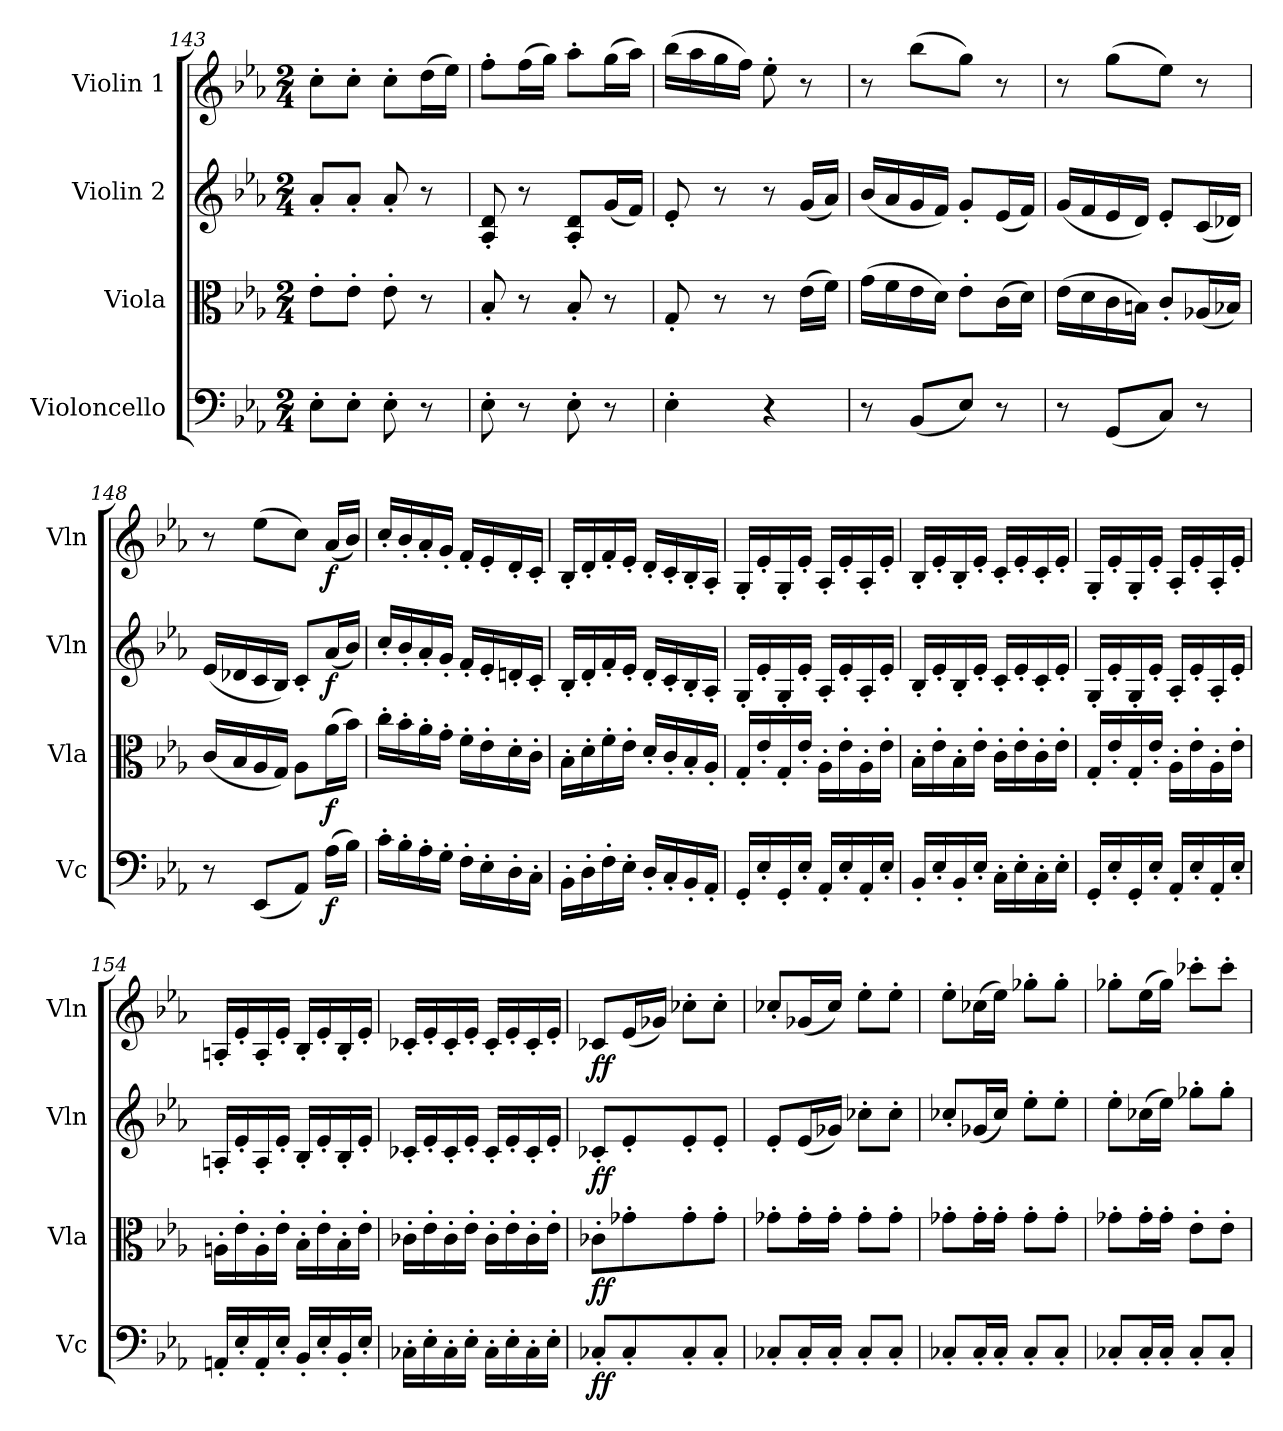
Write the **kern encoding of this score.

**kern	**dynam	**kern	**dynam	**kern	**dynam	**kern	**dynam
*part4	*part4	*part3	*part3	*part2	*part2	*part1	*part1
*staff4	*staff4	*staff3	*staff3	*staff2	*staff2	*staff1	*staff1
*I"Violoncello	*	*I"Viola	*	*I"Violin 2	*	*I"Violin 1	*
*I'Vc	*	*I'Vla	*	*I'Vln	*	*I'Vln	*
*clefF4	*	*clefC3	*	*clefG2	*	*clefG2	*
*k[b-e-a-]	*	*k[b-e-a-]	*	*k[b-e-a-]	*	*k[b-e-a-]	*
*M2/4	*	*M2/4	*	*M2/4	*	*M2/4	*
=143	=143	=143	=143	=143	=143	=143	=143
8E-'\L	.	8e-'\L	.	8a-'/L	.	8cc'\L	.
8E-'\J	.	8e-'\J	.	8a-'/J	.	8cc'\J	.
8E-'\	.	8e-'\	.	8a-'/	.	8cc'\L	.
8r	.	8r	.	8r	.	(>16dd\L	.
.	.	.	.	.	.	16ee-\JJ)	.
=144	=144	=144	=144	=144	=144	=144	=144
8E-'\	.	8B-'/	.	8A-/' 8d/'	.	8ff'\L	.
8r	.	8r	.	8r	.	(>16ff\L	.
.	.	.	.	.	.	16gg\JJ)	.
8E-'\	.	8B-'/	.	8A-/' 8d/'L	.	8aa-'\L	.
8r	.	8r	.	(<16g/L	.	(>16gg\L	.
.	.	.	.	16f/JJ)	.	16aa-\JJ)	.
!!LO:LB:g=z
=145	=145	=145	=145	=145	=145	=145	=145
4E-'\	.	8G'/	.	8e-'/	.	(>16bb-\LL	.
.	.	.	.	.	.	16aa-\	.
.	.	8r	.	8r	.	16gg\	.
.	.	.	.	.	.	16ff\JJ)	.
4r	.	8r	.	8r	.	8ee-'\	.
!	!	!	!LO:DY:b	!	!	!	!
!	!	!	!LO:DY:n=1:b	!	!LO:DY:b	!	!
!	!	!	!	!	!LO:DY:n=1:b	!	!
.	.	(>16e-\LL	other-dynamics f	(<16g/LL	other-dynamics f	8r	.
.	.	16f\JJ)	.	16a-/JJ)	.	.	.
=146	=146	=146	=146	=146	=146	=146	=146
8r	.	(>16g\LL	.	(<16b-/LL	.	8r	.
.	.	16f\	.	16a-/	.	.	.
!	!LO:DY:b	!	!	!	!	!	!
!	!LO:DY:n=1:b	!	!	!	!	!	!LO:DY:b
!	!	!	!	!	!	!	!LO:DY:n=1:b
(<8BB-/L	other-dynamics f	16e-\	.	16g/	.	(>8bb-\L	other-dynamics f
.	.	16d\JJ)	.	16f/JJ)	.	.	.
8E-/J)	.	8e-'\L	.	8g'/L	.	8gg\J)	.
8r	.	(>16c\L	.	(<16e-/L	.	8r	.
.	.	16d\JJ)	.	16f/JJ)	.	.	.
=147	=147	=147	=147	=147	=147	=147	=147
8r	.	(>16e-\LL	.	(<16g/LL	.	8r	.
.	.	16d\	.	16f/	.	.	.
(<8GG/L	.	16c\	.	16e-/	.	(>8gg\L	.
.	.	16Bn\JJ)	.	16d/JJ)	.	.	.
8C/J)	.	8c'/L	.	8e-'/L	.	8ee-\J)	.
8r	.	(<16A-X/L	.	(<16c/L	.	8r	.
.	.	16B-X/JJ)	.	16d-X/JJ)	.	.	.
=148	=148	=148	=148	=148	=148	=148	=148
8r	.	(<16c/LL	.	(<16e-/LL	.	8r	.
.	.	16B-/	.	16d-X/	.	.	.
(<8EE-/L	.	16A-/	.	16c/	.	(>8ee-\L	.
.	.	16G/JJ)	.	16B-/JJ)	.	.	.
8AA-/J)	.	8A-\L	.	8c'/L	.	8cc\J)	.
!	!LO:DY:b	!	!LO:DY:b	!	!LO:DY:b	!	!LO:DY:b
(>16A-\LL	f	(>16a-\L	f	(<16a-/L	f	(<16a-/LL	f
16B-\JJ)	.	16b-\JJ)	.	16b-/JJ)	.	16b-/JJ)	.
=149	=149	=149	=149	=149	=149	=149	=149
16c'\LL	.	16cc'\LL	.	16cc'/LL	.	16cc'/LL	.
16B-'\	.	16b-'\	.	16b-'/	.	16b-'/	.
16A-'\	.	16a-'\	.	16a-'/	.	16a-'/	.
16G'\JJ	.	16g'\JJ	.	16g'/JJ	.	16g'/JJ	.
16F'\LL	.	16f'\LL	.	16f'/LL	.	16f'/LL	.
16E-'\	.	16e-'\	.	16e-'/	.	16e-'/	.
16D'\	.	16d'\	.	16dn'/	.	16d'/	.
16C'\JJ	.	16c'\JJ	.	16c'/JJ	.	16c'/JJ	.
!!LO:LB:g=z
=150	=150	=150	=150	=150	=150	=150	=150
16BB-'\LL	.	16B-'\LL	.	16B-'/LL	.	16B-'/LL	.
16D'\	.	16d'\	.	16d'/	.	16d'/	.
16F'\	.	16f'\	.	16f'/	.	16f'/	.
16E-'\JJ	.	16e-'\JJ	.	16e-'/JJ	.	16e-'/JJ	.
16D'/LL	.	16d'/LL	.	16d'/LL	.	16d'/LL	.
16C'/	.	16c'/	.	16c'/	.	16c'/	.
16BB-'/	.	16B-'/	.	16B-'/	.	16B-'/	.
16AA-'/JJ	.	16A-'/JJ	.	16A-'/JJ	.	16A-'/JJ	.
=151	=151	=151	=151	=151	=151	=151	=151
16GG'/LL	.	16G'/LL	.	16G'/LL	.	16G'/LL	.
16E-'/	.	16e-'/	.	16e-'/	.	16e-'/	.
16GG'/	.	16G'/	.	16G'/	.	16G'/	.
16E-'/JJ	.	16e-'/JJ	.	16e-'/JJ	.	16e-'/JJ	.
16AA-'/LL	.	16A-'\LL	.	16A-'/LL	.	16A-'/LL	.
16E-'/	.	16e-'\	.	16e-'/	.	16e-'/	.
16AA-'/	.	16A-'\	.	16A-'/	.	16A-'/	.
16E-'/JJ	.	16e-'\JJ	.	16e-'/JJ	.	16e-'/JJ	.
=152	=152	=152	=152	=152	=152	=152	=152
16BB-'/LL	.	16B-'\LL	.	16B-'/LL	.	16B-'/LL	.
16E-'/	.	16e-'\	.	16e-'/	.	16e-'/	.
16BB-'/	.	16B-'\	.	16B-'/	.	16B-'/	.
16E-'/JJ	.	16e-'\JJ	.	16e-'/JJ	.	16e-'/JJ	.
16C'\LL	.	16c'\LL	.	16c'/LL	.	16c'/LL	.
16E-'\	.	16e-'\	.	16e-'/	.	16e-'/	.
16C'\	.	16c'\	.	16c'/	.	16c'/	.
16E-'\JJ	.	16e-'\JJ	.	16e-'/JJ	.	16e-'/JJ	.
=153	=153	=153	=153	=153	=153	=153	=153
16GG'/LL	.	16G'/LL	.	16G'/LL	.	16G'/LL	.
16E-'/	.	16e-'/	.	16e-'/	.	16e-'/	.
16GG'/	.	16G'/	.	16G'/	.	16G'/	.
16E-'/JJ	.	16e-'/JJ	.	16e-'/JJ	.	16e-'/JJ	.
16AA-'/LL	.	16A-'\LL	.	16A-'/LL	.	16A-'/LL	.
16E-'/	.	16e-'\	.	16e-'/	.	16e-'/	.
16AA-'/	.	16A-'\	.	16A-'/	.	16A-'/	.
16E-'/JJ	.	16e-'\JJ	.	16e-'/JJ	.	16e-'/JJ	.
=154	=154	=154	=154	=154	=154	=154	=154
16AAn'/LL	.	16An'\LL	.	16An'/LL	.	16An'/LL	.
16E-'/	.	16e-'\	.	16e-'/	.	16e-'/	.
16AA'/	.	16A'\	.	16A'/	.	16A'/	.
16E-'/JJ	.	16e-'\JJ	.	16e-'/JJ	.	16e-'/JJ	.
16BB-'/LL	.	16B-'\LL	.	16B-'/LL	.	16B-'/LL	.
16E-'/	.	16e-'\	.	16e-'/	.	16e-'/	.
16BB-'/	.	16B-'\	.	16B-'/	.	16B-'/	.
16E-'/JJ	.	16e-'\JJ	.	16e-'/JJ	.	16e-'/JJ	.
!!LO:LB:g=z
=155	=155	=155	=155	=155	=155	=155	=155
16C-X'\LL	.	16c-X'\LL	.	16c-X'/LL	.	16c-X'/LL	.
16E-'\	.	16e-'\	.	16e-'/	.	16e-'/	.
16C-'\	.	16c-'\	.	16c-'/	.	16c-'/	.
16E-'\JJ	.	16e-'\JJ	.	16e-'/JJ	.	16e-'/JJ	.
16C-'\LL	.	16c-'\LL	.	16c-'/LL	.	16c-'/LL	.
16E-'\	.	16e-'\	.	16e-'/	.	16e-'/	.
16C-'\	.	16c-'\	.	16c-'/	.	16c-'/	.
16E-'\JJ	.	16e-'\JJ	.	16e-'/JJ	.	16e-'/JJ	.
=156	=156	=156	=156	=156	=156	=156	=156
!	!LO:DY:b	!	!LO:DY:b	!	!LO:DY:b	!	!LO:DY:b
8C-X'/L	ff	8c-X'\L	ff	8c-X'/L	ff	8c-X/L	ff
8C-'/	.	8g-X'\	.	8e-'/	.	(<16e-/L	.
.	.	.	.	.	.	16g-X/JJ)	.
8C-'/	.	8g-'\	.	8e-'/	.	8cc-X'\L	.
8C-'/J	.	8g-'\J	.	8e-'/J	.	8cc-'\J	.
=157	=157	=157	=157	=157	=157	=157	=157
8C-X'/L	.	8g-X'\L	.	8e-'/L	.	8cc-X'/L	.
16C-'/L	.	16g-'\L	.	(<16e-/L	.	(<16g-X/L	.
16C-'/JJ	.	16g-'\JJ	.	16g-X/JJ)	.	16cc-/JJ)	.
8C-'/L	.	8g-'\L	.	8cc-X'\L	.	8ee-'\L	.
8C-'/J	.	8g-'\J	.	8cc-'\J	.	8ee-'\J	.
=158	=158	=158	=158	=158	=158	=158	=158
8C-X'/L	.	8g-X'\L	.	8cc-X'/L	.	8ee-'\L	.
16C-'/L	.	16g-'\L	.	(<16g-X/L	.	(>16cc-X\L	.
16C-'/JJ	.	16g-'\JJ	.	16cc-/JJ)	.	16ee-\JJ)	.
8C-'/L	.	8g-'\L	.	8ee-'\L	.	8gg-X'\L	.
8C-'/J	.	8g-'\J	.	8ee-'\J	.	8gg-'\J	.
=159	=159	=159	=159	=159	=159	=159	=159
8C-X'/L	.	8g-X'\L	.	8ee-'\L	.	8gg-X'\L	.
16C-'/L	.	16g-'\L	.	(>16cc-X\L	.	(>16ee-\L	.
16C-'/JJ	.	16g-'\JJ	.	16ee-\JJ)	.	16gg-\JJ)	.
8C-'/L	.	8e-'\L	.	8gg-X'\L	.	8ccc-X'\L	.
8C-'/J	.	8e-'\J	.	8gg-'\J	.	8ccc-'\J	.
=	=	=	=	=	=	=	=
*-	*-	*-	*-	*-	*-	*-	*-
